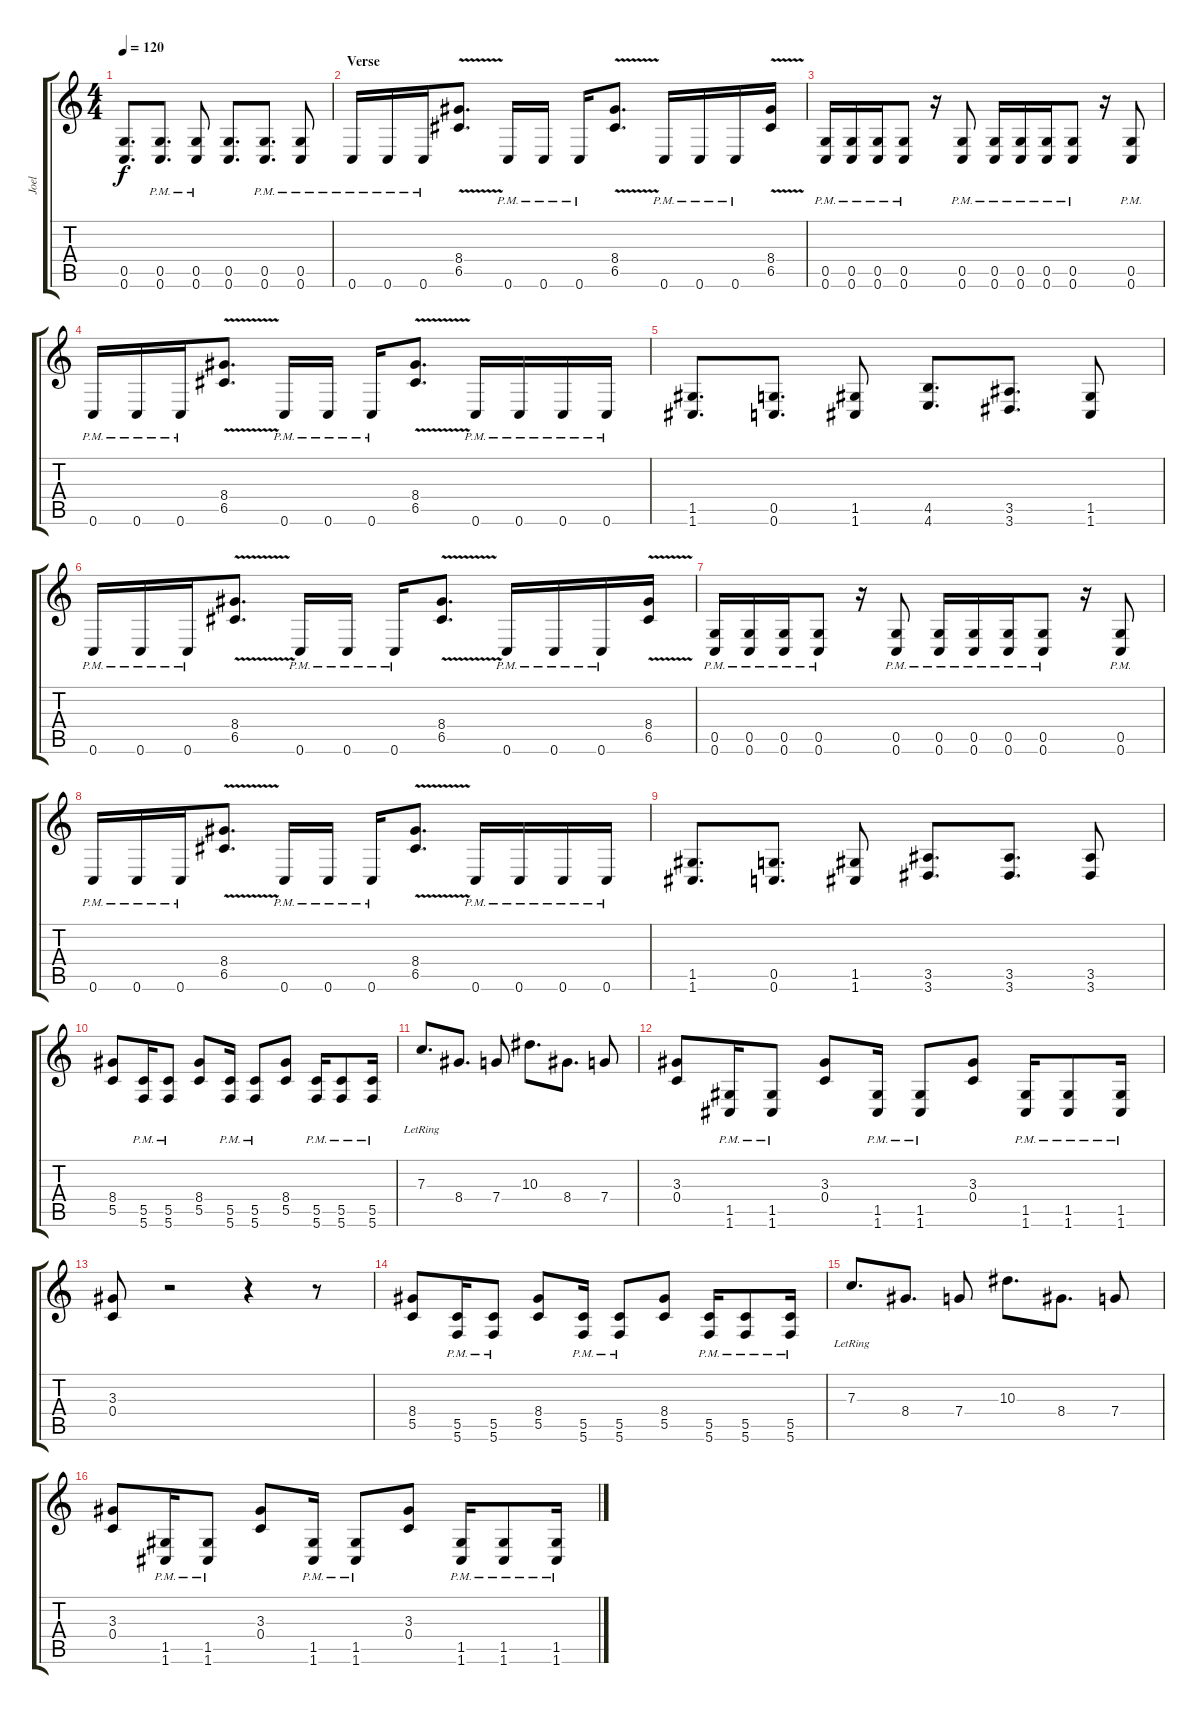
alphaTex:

\track ("Joel" "Joel") {instrument distortionguitar}
\staff {score tabs}
\tuning (D4 A3 F3 C3 G2 C2) {hide}
\ts (4 4)
\tempo 120
\clef g2
\ks c
(0.5 0.6).8{d dy f} (0.5{pm} 0.6{pm}).8{d} (0.5{pm} 0.6{pm}).8 (0.5 0.6).8{d} (0.5{pm} 0.6{pm}).8{d} (0.5{pm} 0.6{pm}).8 |
\section ("" "Verse")
0.6{pm}.16 0.6{pm}.16 0.6{pm}.16 (8.4{v} 6.5{v}).8{d} 0.6{pm}.16 0.6{pm}.16 0.6{pm}.16 (8.4{v} 6.5{v}).8{d} 0.6{pm}.16 0.6{pm}.16 0.6{pm}.16 (8.4 6.5{v}).16 |
(0.5{pm} 0.6{pm}).16 (0.5{pm} 0.6{pm}).16 (0.5{pm} 0.6{pm}).16 (0.5{pm} 0.6{pm}).8 r.16 (0.5{pm} 0.6{pm}).8 (0.5{pm} 0.6{pm}).16 (0.5{pm} 0.6{pm}).16 (0.5{pm} 0.6{pm}).16 (0.5{pm} 0.6{pm}).8 r.16 (0.5{pm} 0.6{pm}).8 |
0.6{pm}.16 0.6{pm}.16 0.6{pm}.16 (8.4{v} 6.5{v}).8{d} 0.6{pm}.16 0.6{pm}.16 0.6{pm}.16 (8.4{v} 6.5{v}).8{d} 0.6{pm}.16 0.6{pm}.16 0.6{pm}.16 0.6{pm}.16 |
(1.5 1.6).8{d} (0.5 0.6).8{d} (1.5 1.6).8 (4.5 4.6).8{d} (3.5 3.6).8{d} (1.5 1.6).8 |
0.6{pm}.16 0.6{pm}.16 0.6{pm}.16 (8.4{v} 6.5{v}).8{d} 0.6{pm}.16 0.6{pm}.16 0.6{pm}.16 (8.4{v} 6.5{v}).8{d} 0.6{pm}.16 0.6{pm}.16 0.6{pm}.16 (8.4 6.5{v}).16 |
(0.5{pm} 0.6{pm}).16 (0.5{pm} 0.6{pm}).16 (0.5{pm} 0.6{pm}).16 (0.5{pm} 0.6{pm}).8 r.16 (0.5{pm} 0.6{pm}).8 (0.5{pm} 0.6{pm}).16 (0.5{pm} 0.6{pm}).16 (0.5{pm} 0.6{pm}).16 (0.5{pm} 0.6{pm}).8 r.16 (0.5{pm} 0.6{pm}).8 |
0.6{pm}.16 0.6{pm}.16 0.6{pm}.16 (8.4{v} 6.5{v}).8{d} 0.6{pm}.16 0.6{pm}.16 0.6{pm}.16 (8.4{v} 6.5{v}).8{d} 0.6{pm}.16 0.6{pm}.16 0.6{pm}.16 0.6{pm}.16 |
(1.5 1.6).8{d} (0.5 0.6).8{d} (1.5 1.6).8 (3.5 3.6).8{d} (3.5 3.6).8{d} (3.5 3.6).8 |
(8.4 5.5).8 (5.5{pm} 5.6{pm}).16 (5.5{pm} 5.6{pm}).8 (8.4 5.5).8 (5.5{pm} 5.6{pm}).16 (5.5{pm} 5.6{pm}).8 (8.4 5.5).8 (5.5{pm} 5.6{pm}).16 (5.5{pm} 5.6{pm}).8 (5.5{pm} 5.6{pm}).16 |
7.3{lr}.8{d} 8.4.8{d} 7.4.8 10.3.8{d} 8.4.8{d} 7.4.8 |
(3.3 0.4).8 (1.5{pm} 1.6{pm}).16 (1.5{pm} 1.6{pm}).8 (3.3 0.4).8 (1.5{pm} 1.6{pm}).16 (1.5{pm} 1.6{pm}).8 (3.3 0.4).8 (1.5{pm} 1.6{pm}).16 (1.5{pm} 1.6{pm}).8 (1.5{pm} 1.6{pm}).16 |
(3.3 0.4).8 r.2 r.4 r.8 |
(8.4 5.5).8 (5.5{pm} 5.6{pm}).16 (5.5{pm} 5.6{pm}).8 (8.4 5.5).8 (5.5{pm} 5.6{pm}).16 (5.5{pm} 5.6{pm}).8 (8.4 5.5).8 (5.5{pm} 5.6{pm}).16 (5.5{pm} 5.6{pm}).8 (5.5{pm} 5.6{pm}).16 |
7.3{lr}.8{d} 8.4.8{d} 7.4.8 10.3.8{d} 8.4.8{d} 7.4.8 |
(3.3 0.4).8 (1.5{pm} 1.6{pm}).16 (1.5{pm} 1.6{pm}).8 (3.3 0.4).8 (1.5{pm} 1.6{pm}).16 (1.5{pm} 1.6{pm}).8 (3.3 0.4).8 (1.5{pm} 1.6{pm}).16 (1.5{pm} 1.6{pm}).8 (1.5{pm} 1.6{pm}).16
